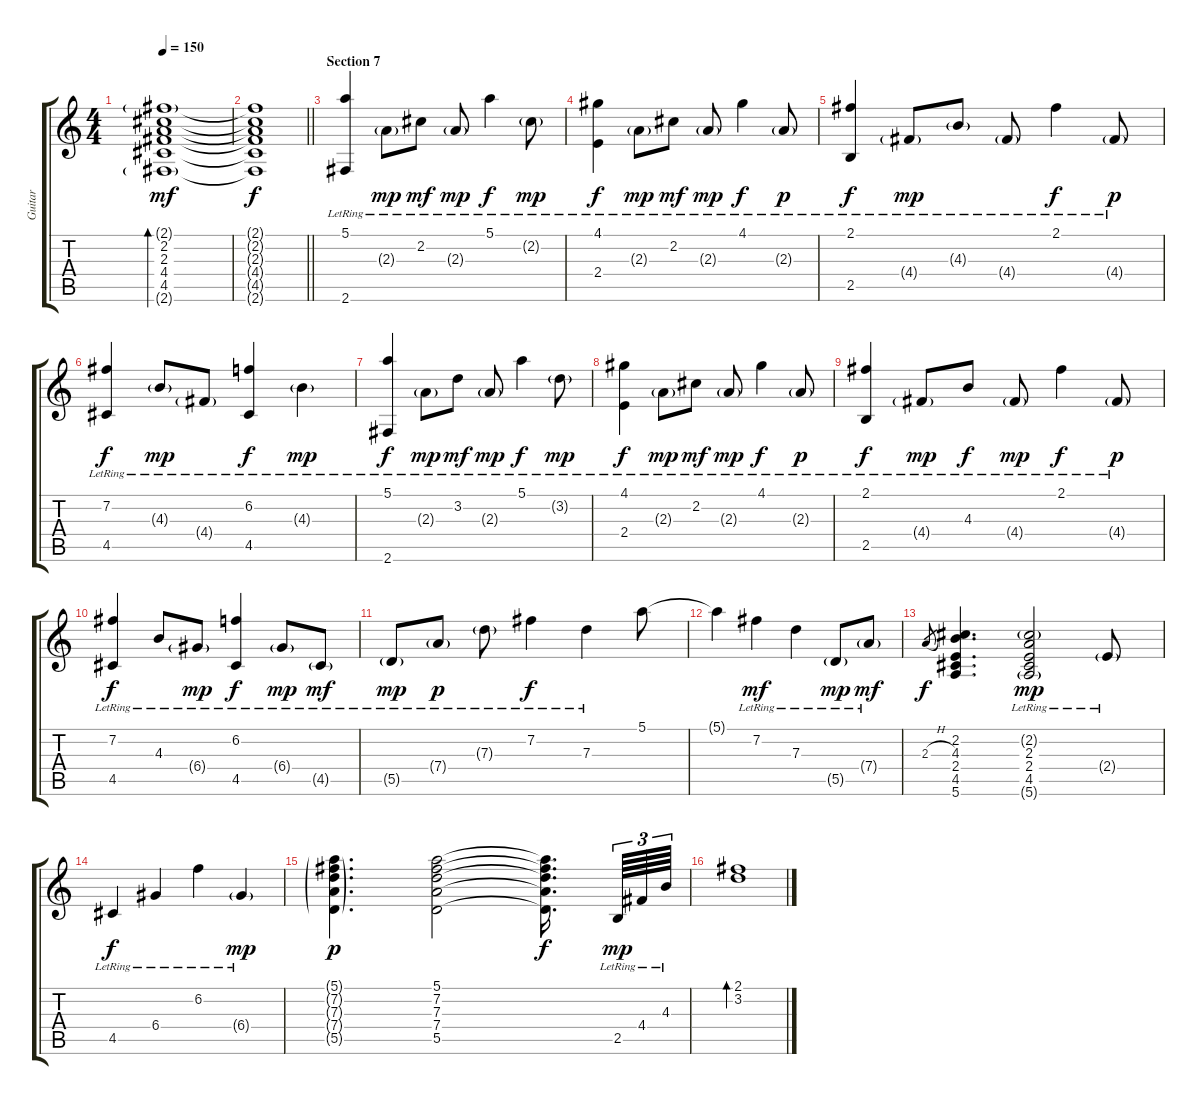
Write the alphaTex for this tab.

\track ("Guitar" "Guitar") {instrument acousticguitarnylon}
\staff {score tabs}
\tuning (E4 B3 G3 D3 A2 E2) {hide}
\ts (4 4)
\tempo 150
\clef g2
\ks c
(2.1{g} 2.2 2.3 4.4 4.5 2.6{g}).1{bd 30 dy mf} |
\barLineRight lightlight
(2.1{t} 2.2{t} 2.3{t} 4.4{t} 4.5{t} 2.6{t}).1{dy f} |
\section ("" "Section 7")
(5.1{lr} 2.6{lr}).4 2.3{g lr}.8{dy mp} 2.2{lr}.8{dy mf} 2.3{g lr}.8{dy mp} 5.1{lr}.4{dy f} 2.2{g lr}.8{dy mp} |
(4.1{lr} 2.4{lr}).4{dy f} 2.3{g lr}.8{dy mp} 2.2{lr}.8{dy mf} 2.3{g lr}.8{dy mp} 4.1{lr}.4{dy f} 2.3{g lr}.8{dy p} |
(2.1{lr} 2.5{lr}).4{dy f} 4.4{g lr}.8{dy mp} 4.3{g lr}.8 4.4{g lr}.8 2.1{lr}.4{dy f} 4.4{g lr}.8{dy p} |
(7.2{lr} 4.5{lr}).4{dy f} 4.3{g lr}.8{dy mp} 4.4{g lr}.8 (6.2{lr} 4.5{lr}).4{dy f} 4.3{g lr}.4{dy mp} |
(5.1{lr} 2.6{lr}).4{dy f} 2.3{g lr}.8{dy mp} 3.2{lr}.8{dy mf} 2.3{g lr}.8{dy mp} 5.1{lr}.4{dy f} 3.2{g lr}.8{dy mp} |
(4.1{lr} 2.4{lr}).4{dy f} 2.3{g lr}.8{dy mp} 2.2{lr}.8{dy mf} 2.3{g lr}.8{dy mp} 4.1{lr}.4{dy f} 2.3{g lr}.8{dy p} |
(2.1{lr} 2.5{lr}).4{dy f} 4.4{g lr}.8{dy mp} 4.3{lr}.8{dy f} 4.4{g lr}.8{dy mp} 2.1{lr}.4{dy f} 4.4{g lr}.8{dy p} |
(7.2{lr} 4.5{lr}).4{dy f} 4.3{lr}.8 6.4{g lr}.8{dy mp} (6.2{lr} 4.5{lr}).4{dy f} 6.4{g lr}.8{dy mp} 4.5{g lr}.8{dy mf} |
5.5{g lr}.8{dy mp} 7.4{g lr}.8{dy p} 7.3{g lr}.8 7.2{lr}.4{dy f} 7.3{lr}.4 5.1.8 |
5.1{t}.4 7.2{lr}.4{dy mf} 7.3{lr}.4 5.5{g lr}.8{dy mp} 7.4{g lr}.8{dy mf} |
2.3{h}.8{gr dy f} (2.2 4.3 2.4 4.5 5.6).4{d} (2.2{g lr} 2.3{lr} 2.4 4.5{lr} 5.6{g lr}).2{dy mp} 2.4{g lr}.8 |
4.5{lr}.4{dy f} 6.4{lr}.4 6.2{lr}.4 6.4{g lr}.4{dy mp} |
(5.1{g} 7.2{g} 7.3{g} 7.4{g} 5.5{g}).4{d dy p} (5.1 7.2 7.3 7.4 5.5).2 (5.1{t} 7.2{t} 7.3{t} 7.4{t} 5.5{t}).16{d dy f beam splitsecondary} 2.5{lr}.64{tu (3 2) dy mp} 4.4{lr}.64{tu (3 2)} 4.3{lr}.64{tu (3 2)} |
(2.1 3.2).1{bd 30}
